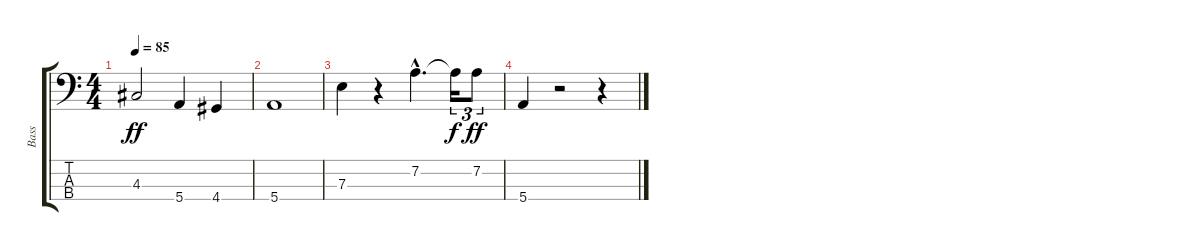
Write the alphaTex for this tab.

\track ("Bass" "Bass") {instrument electricbassfinger}
\staff {score tabs}
\tuning (G2 D2 A1 E1) {hide}
\ts (4 4)
\tempo 85
\clef f4
\ks c
4.3.2{dy ff} 5.4.4 4.4.4 |
5.4.1 |
7.3.4 r.4 7.2{hac}.4{d} 7.2{t}.16{tu (3 2) dy f} 7.2.8{tu (3 2) dy ff} |
5.4.4 r.2 r.4
